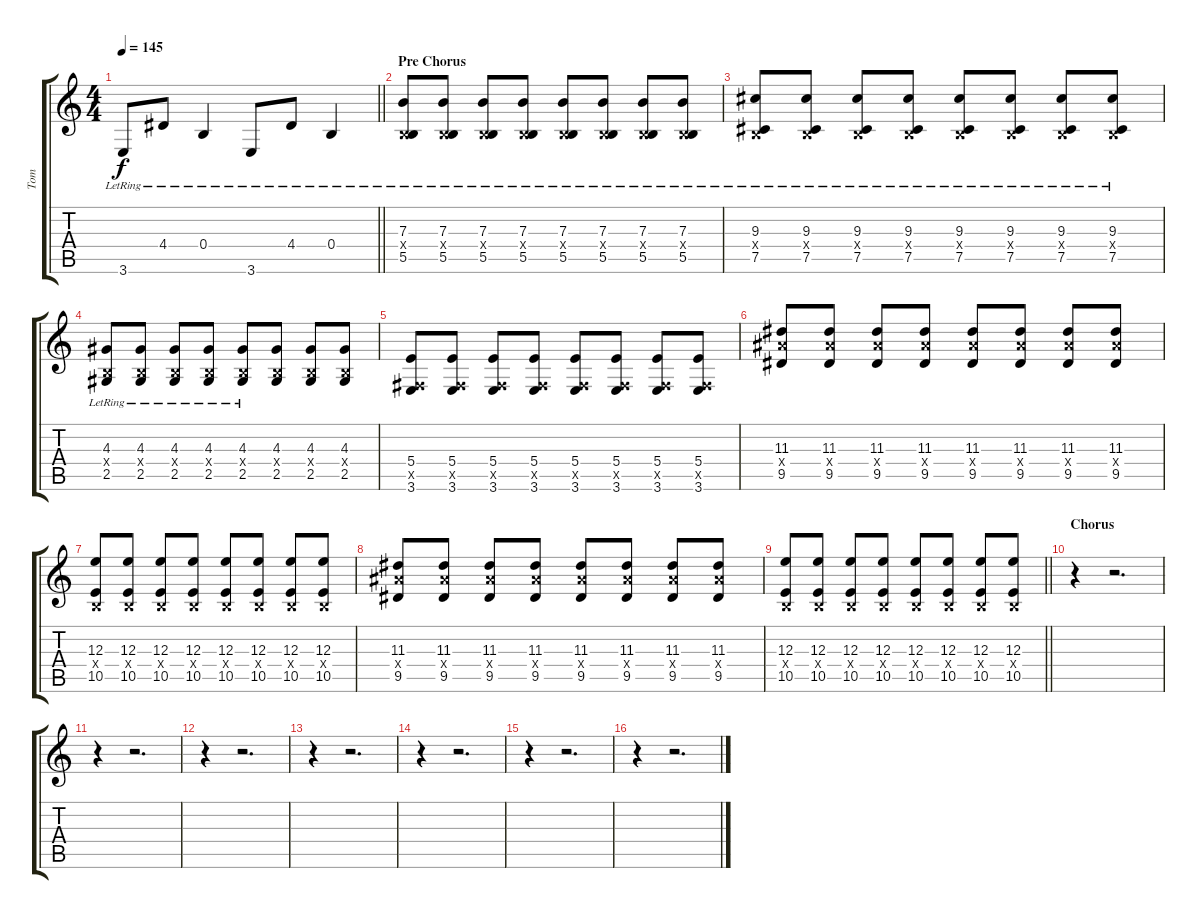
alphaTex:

\track ("Tom" "Tom") {instrument electricguitarclean}
\staff {score tabs}
\tuning (Db4 A3 E3 B2 Gb2 Db2) {hide}
\ts (4 4)
\tempo 145
\clef g2
\barLineRight lightlight
\ks c
3.6{lr}.8{dy f} 4.4{lr}.8 0.4{lr}.4 3.6{lr}.8 4.4{lr}.8 0.4{lr}.4 |
\section ("" "Pre Chorus")
(7.3{lr} 0.4{x} 5.5{lr}).8 (7.3{lr} 0.4{x} 5.5{lr}).8 (7.3{lr} 0.4{x} 5.5{lr}).8 (7.3{lr} 0.4{x} 5.5{lr}).8 (7.3{lr} 0.4{x} 5.5{lr}).8 (7.3{lr} 0.4{x} 5.5{lr}).8 (7.3{lr} 0.4{x} 5.5{lr}).8 (7.3{lr} 0.4{x} 5.5{lr}).8 |
(9.3{lr} 0.4{x} 7.5{lr}).8 (9.3{lr} 0.4{x} 7.5{lr}).8 (9.3{lr} 0.4{x} 7.5{lr}).8 (9.3{lr} 0.4{x} 7.5{lr}).8 (9.3{lr} 0.4{x} 7.5{lr}).8 (9.3{lr} 0.4{x} 7.5{lr}).8 (9.3{lr} 0.4{x} 7.5{lr}).8 (9.3{lr} 0.4{x} 7.5{lr}).8 |
(4.3{lr} 0.4{x} 2.5{lr}).8 (4.3{lr} 0.4{x} 2.5{lr}).8 (4.3{lr} 0.4{x} 2.5{lr}).8 (4.3{lr} 0.4{x} 2.5{lr}).8 (4.3{lr} 0.4{x} 2.5{lr}).8 (4.3 0.4{x} 2.5).8 (4.3 0.4{x} 2.5).8 (4.3 0.4{x} 2.5).8 |
(5.4 0.5{x} 3.6).8 (5.4 0.5{x} 3.6).8 (5.4 0.5{x} 3.6).8 (5.4 0.5{x} 3.6).8 (5.4 0.5{x} 3.6).8 (5.4 0.5{x} 3.6).8 (5.4 0.5{x} 3.6).8 (5.4 0.5{x} 3.6).8 |
(11.3 11.4{x} 9.5).8 (11.3 11.4{x} 9.5).8 (11.3 11.4{x} 9.5).8 (11.3 11.4{x} 9.5).8 (11.3 11.4{x} 9.5).8 (11.3 11.4{x} 9.5).8 (11.3 11.4{x} 9.5).8 (11.3 11.4{x} 9.5).8 |
(12.3 0.4{x} 10.5).8 (12.3 0.4{x} 10.5).8 (12.3 0.4{x} 10.5).8 (12.3 0.4{x} 10.5).8 (12.3 0.4{x} 10.5).8 (12.3 0.4{x} 10.5).8 (12.3 0.4{x} 10.5).8 (12.3 0.4{x} 10.5).8 |
(11.3 11.4{x} 9.5).8 (11.3 11.4{x} 9.5).8 (11.3 11.4{x} 9.5).8 (11.3 11.4{x} 9.5).8 (11.3 11.4{x} 9.5).8 (11.3 11.4{x} 9.5).8 (11.3 11.4{x} 9.5).8 (11.3 11.4{x} 9.5).8 |
\barLineRight lightlight
(12.3 0.4{x} 10.5).8 (12.3 0.4{x} 10.5).8 (12.3 0.4{x} 10.5).8 (12.3 0.4{x} 10.5).8 (12.3 0.4{x} 10.5).8 (12.3 0.4{x} 10.5).8 (12.3 0.4{x} 10.5).8 (12.3 0.4{x} 10.5).8 |
\section ("" "Chorus")
r.4 r.2{d} |
r.4 r.2{d} |
r.4 r.2{d} |
r.4 r.2{d} |
r.4 r.2{d} |
r.4 r.2{d} |
r.4 r.2{d}
